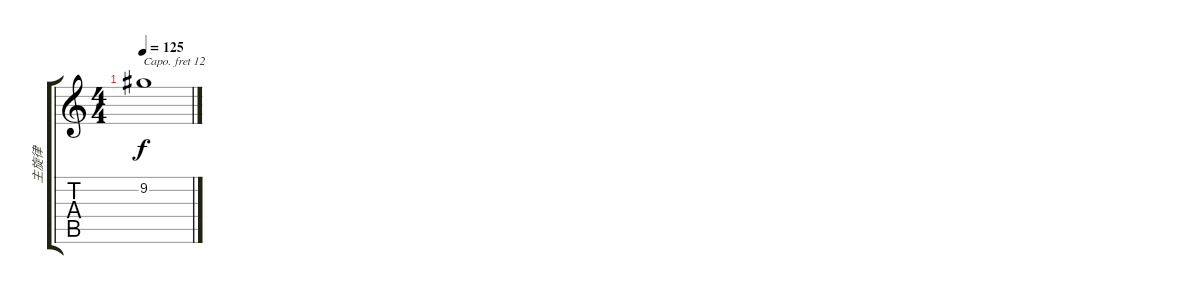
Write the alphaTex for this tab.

\track ("主旋律" "主旋律") {instrument violin}
\staff {score tabs}
\capo 12
\tuning (E4 B3 G3 D3 A2 E2) {hide}
\ts (4 4)
\tempo 125
\clef g2
\ks c
9.2{t}.1{dy f}
